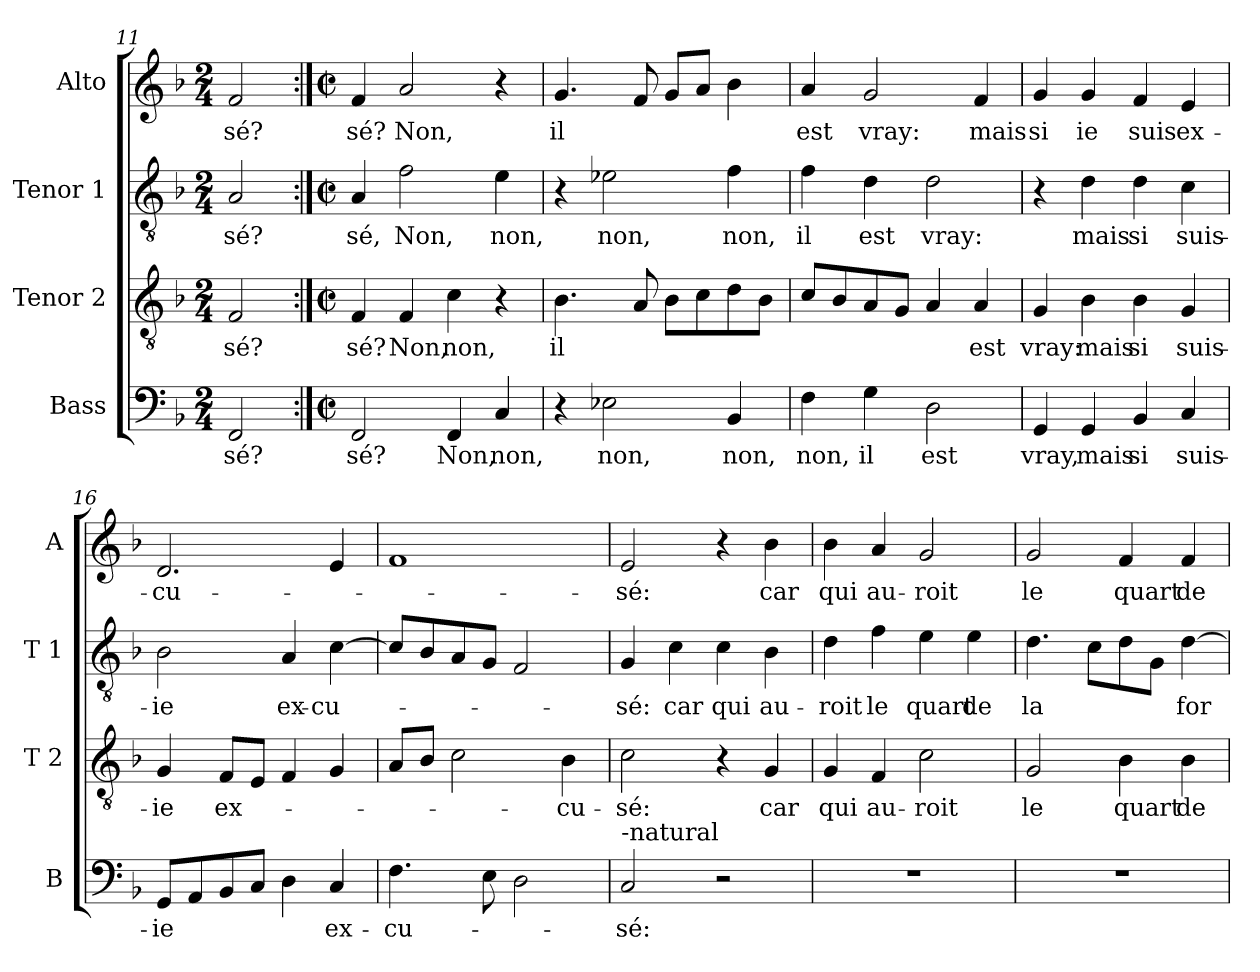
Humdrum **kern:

**kern	**text	**kern	**text	**kern	**text	**kern	**text
*part4	*part4	*part3	*part3	*part2	*part2	*part1	*part1
*staff4	*staff4	*staff3	*staff3	*staff2	*staff2	*staff1	*staff1
*I"Bass	*	*I"Tenor 2	*	*I"Tenor 1	*	*I"Alto	*
*I'B	*	*I'T 2	*	*I'T 1	*	*I'A	*
*clefF4	*	*clefGv2	*	*clefGv2	*	*clefG2	*
*k[b-]	*	*k[b-]	*	*k[b-]	*	*k[b-]	*
*F:	*	*F:	*	*F:	*	*F:	*
*M2/4	*	*M2/4	*	*M2/4	*	*M2/4	*
=11	=11	=11	=11	=11	=11	=11	=11
!	!LO:LY:b	!	!LO:LY:b	!	!LO:LY:b	!	!LO:LY:b
2FF/	-sé?	2F/	-sé?	2A/	-sé?	2f/	-sé?
!!LO:PB:g=z
=12:|!	=12:|!	=12:|!	=12:|!	=12:|!	=12:|!	=12:|!	=12:|!
*M2/2	*	*M2/2	*	*M2/2	*	*M2/2	*
*met(c|)	*	*met(c|)	*	*met(c|)	*	*met(c|)	*
!	!LO:LY:b	!	!LO:LY:b	!	!LO:LY:b	!	!LO:LY:b
2FF/	sé?	4F/	sé?	4A/	sé,	4f/	sé?
!	!	!	!LO:LY:b	!	!LO:LY:b	!	!LO:LY:b
.	.	4F/	Non,	2f\	Non,	2a/	Non,
!	!LO:LY:b	!	!LO:LY:b	!	!	!	!
4FF/	Non,	4c\	non,	.	.	.	.
!	!LO:LY:b	!	!	!	!LO:LY:b	!	!
4C/	non,	4r	.	4e\	non,	4r	.
=13	=13	=13	=13	=13	=13	=13	=13
!	!	!	!LO:LY:b	!	!	!	!LO:LY:b
4r	.	4.B-\	il	4r	.	4.g/	il
!	!LO:LY:b	!	!	!	!LO:LY:b	!	!
2E-X\	non,	.	.	2e-X\	non,	.	.
.	.	8A/	.	.	.	8f/	.
.	.	8B-\L	.	.	.	8g/L	.
.	.	8c\	.	.	.	8a/J	.
!	!LO:LY:b	!	!	!	!LO:LY:b	!	!
4BB-/	non,	8d\	.	4f\	non,	4b-\	.
.	.	8B-\J	.	.	.	.	.
=14	=14	=14	=14	=14	=14	=14	=14
!	!LO:LY:b	!	!	!	!LO:LY:b	!	!LO:LY:b
4F\	non,	8c/L	.	4f\	il	4a/	est
.	.	8B-/	.	.	.	.	.
!	!LO:LY:b	!	!	!	!LO:LY:b	!	!LO:LY:b
4G\	il	8A/	.	4d\	est	2g/	vray:
.	.	8G/J	.	.	.	.	.
!	!LO:LY:b	!	!	!	!LO:LY:b	!	!
2D\	est	4A/	.	2d\	vray:	.	.
!	!	!	!LO:LY:b	!	!	!	!LO:LY:b
.	.	4A/	est	.	.	4f/	mais
=15	=15	=15	=15	=15	=15	=15	=15
!	!LO:LY:b	!	!LO:LY:b	!	!	!	!LO:LY:b
4GG/	vray,	4G/	vray:	4r	.	4g/	si
!	!LO:LY:b	!	!LO:LY:b	!	!LO:LY:b	!	!LO:LY:b
4GG/	mais	4B-\	mais	4d\	mais	4g/	ie
!	!LO:LY:b	!	!LO:LY:b	!	!LO:LY:b	!	!LO:LY:b
4BB-/	si	4B-\	si	4d\	si	4f/	suis
!	!LO:LY:b	!	!LO:LY:b	!	!LO:LY:b	!	!LO:LY:b
4C/	suis-	4G/	suis-	4c\	suis-	4e/	ex-
=16	=16	=16	=16	=16	=16	=16	=16
!	!LO:LY:b	!	!LO:LY:b	!	!LO:LY:b	!	!LO:LY:b
8GG/L	-ie	4G/	-ie	2B-\	-ie	2.d/	-cu-
8AA/	.	.	.	.	.	.	.
!	!	!	!LO:LY:b	!	!	!	!
8BB-/	.	8F/L	ex-	.	.	.	.
8C/J	.	8E/J	.	.	.	.	.
!	!	!	!	!	!LO:LY:b	!	!
4D\	.	4F/	.	4A/	ex-	.	.
!	!LO:LY:b	!	!	!	!LO:LY:b	!	!
4C/	ex-	4G/	.	[4c\	-cu-	4e/	.
!!LO:LB:g=z
=17	=17	=17	=17	=17	=17	=17	=17
!	!LO:LY:b	!	!	!	!	!	!
4.F\	-cu-	8A/L	.	8c/L]	.	1f	.
.	.	8B-/J	.	8B-/	.	.	.
.	.	2c\	.	8A/	.	.	.
8E\	.	.	.	8G/J	.	.	.
2D\	.	.	.	2F/	.	.	.
!	!	!	!LO:LY:b	!	!	!	!
.	.	4B-\	-cu-	.	.	.	.
=18	=18	=18	=18	=18	=18	=18	=18
!LO:TX:a:t=-natural	!	!	!	!	!	!	!
!	!LO:LY:b	!	!LO:LY:b	!	!LO:LY:b	!	!LO:LY:b
2C/	-sé:	2c\	-sé:	4G/	-sé:	2e/	-sé:
!	!	!	!	!	!LO:LY:b	!	!
.	.	.	.	4c\	car	.	.
!	!	!	!	!	!LO:LY:b	!	!
2r	.	4r	.	4c\	qui	4r	.
!	!	!	!LO:LY:b	!	!LO:LY:b	!	!LO:LY:b
.	.	4G/	car	4B-\	au-	4b-\	car
=19	=19	=19	=19	=19	=19	=19	=19
!	!	!	!LO:LY:b	!	!LO:LY:b	!	!LO:LY:b
1r	.	4G/	qui	4d\	-roit	4b-\	qui
!	!	!	!LO:LY:b	!	!LO:LY:b	!	!LO:LY:b
.	.	4F/	au-	4f\	le	4a/	au-
!	!	!	!LO:LY:b	!	!LO:LY:b	!	!LO:LY:b
.	.	2c\	-roit	4e\	quart	2g/	-roit
!	!	!	!	!	!LO:LY:b	!	!
.	.	.	.	4e\	de	.	.
=20	=20	=20	=20	=20	=20	=20	=20
!	!	!	!LO:LY:b	!	!LO:LY:b	!	!LO:LY:b
1r	.	2G/	le	4.d\	la	2g/	le
.	.	.	.	8c\L	.	.	.
!	!	!	!LO:LY:b	!	!	!	!LO:LY:b
.	.	4B-\	quart	8d\	.	4f/	quart
.	.	.	.	8G\J	.	.	.
!	!	!	!LO:LY:b	!	!LO:LY:b	!	!LO:LY:b
.	.	4B-\	de	[4d\	for-	4f/	de
=	=	=	=	=	=	=	=
*-	*-	*-	*-	*-	*-	*-	*-
